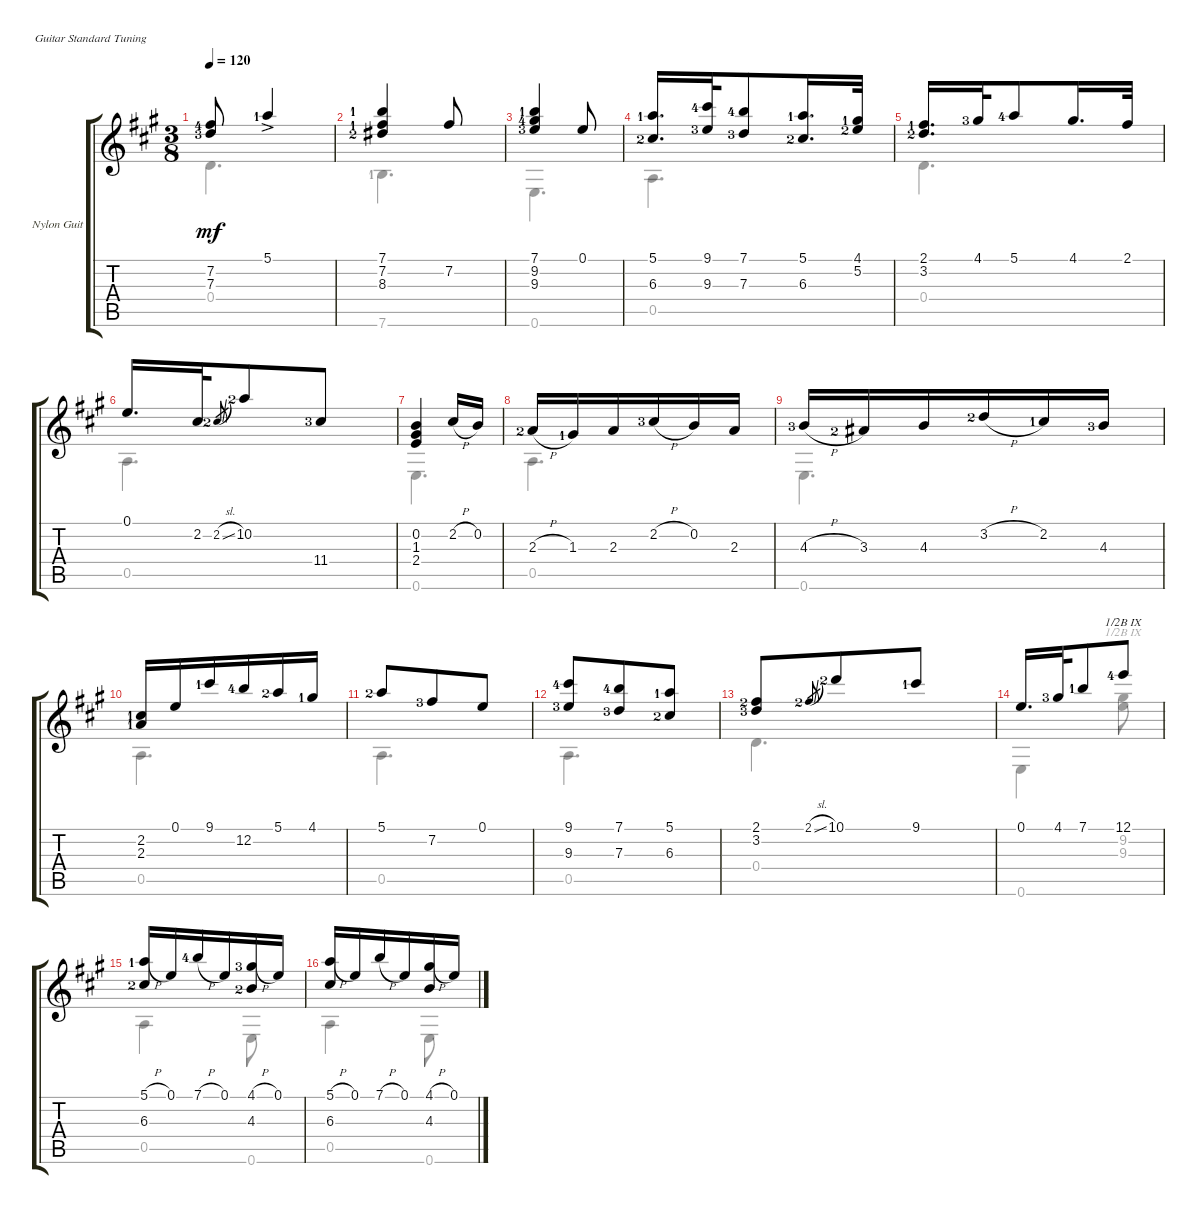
\defaultSystemsLayout 4
\bracketExtendMode groupsimilarinstruments
\firstSystemTrackNameOrientation horizontal
\otherSystemsTrackNameOrientation horizontal
\track ("Nylon Guitar" "Nylon Guit") {instrument acousticguitarsteel}
\staff {score tabs}
\tuning (E4 B3 G3 D3 A2 E2)
\voice
\ts (3 8)
\tempo 120
\clef g2
\ks a
(7.3{lf 4} 7.2{lf 5}).8{dy mf} 5.1{ac lf 2}.4 |
(7.1{lf 2} 7.2{lf 2} 8.3{lf 3}).4 7.2.8 |
(7.1{lf 2} 9.2{lf 5} 9.3{lf 4}).4 0.1.8 |
(5.1{lf 2} 6.3{lf 3}).16{d} (9.1{lf 5} 9.3{lf 4}).32 (7.1{lf 5} 7.3{lf 4}).8 (5.1{lf 2} 6.3{lf 3}).16{d} (4.1{lf 2} 5.2{lf 3}).32 |
(2.1{lf 2} 3.2{lf 3}).16{d} 4.1{lf 4}.32 5.1{lf 5}.8 4.1.16{d} 2.1.32 |
0.1.16{d} 2.2.32 2.2{sl lf 3}.8{gr} 10.2{lf 3}.8 11.4{lf 4}.8 |
(1.3 0.2 2.4).4 2.2{h}.16 0.2.16 |
2.3{h lf 3}.16 1.3{lf 2}.16 2.3.16 2.2{h lf 4}.16 0.2.16 2.3.16 |
4.3{h lf 4}.16 3.3{lf 3}.16 4.3.16 3.2{h lf 3}.16 2.2{lf 2}.16 4.3{lf 4}.16 |
(2.2{lf 2} 2.3{lf 2}).16 0.1.16 9.1{lf 2}.16 12.2{lf 5}.16 5.1{lf 3}.16 4.1{lf 2}.16 |
5.1{lf 3}.8 7.2{lf 4}.8 0.1.8 |
(9.1{lf 5} 9.3{lf 4}).8 (7.1{lf 5} 7.3{lf 4}).8 (5.1{lf 2} 6.3{lf 3}).8 |
(2.1{lf 3} 3.2{lf 4}).8 2.1{sl lf 3}.8{gr} 10.1{lf 3}.8 9.1{lf 2}.8 |
0.1.16{d} 4.1{lf 4}.32 7.1{lf 2}.8 12.1{lf 5}.8{barre (9 half)} |
(5.1{h lf 2} 6.3{lf 3}).16 0.1.16 7.1{h lf 5}.16 0.1.16 (4.1{h lf 4} 4.3{lf 3}).16 0.1.16 |
(5.1{h} 6.3).16 0.1.16 7.1{h}.16 0.1.16 (4.1{h} 4.3).16 0.1.16
\voice
\clef g2
\ottava regular
\simile none
\ks a
0.4.4{d dy mf} |
7.6{lf 2}.4{d} |
0.6.4{d} |
0.5.4{d} |
0.4.4{d} |
0.5.4{d} |
0.6.4{d} |
0.5.4{d} |
0.6.4{d} |
0.5.4{d} |
0.5.4{d} |
0.5.4{d} |
0.4.4{d} |
0.6.4 (9.3 9.2).8{barre (9 half)} |
0.5.4 0.6.8 |
0.5.4 0.6.8
